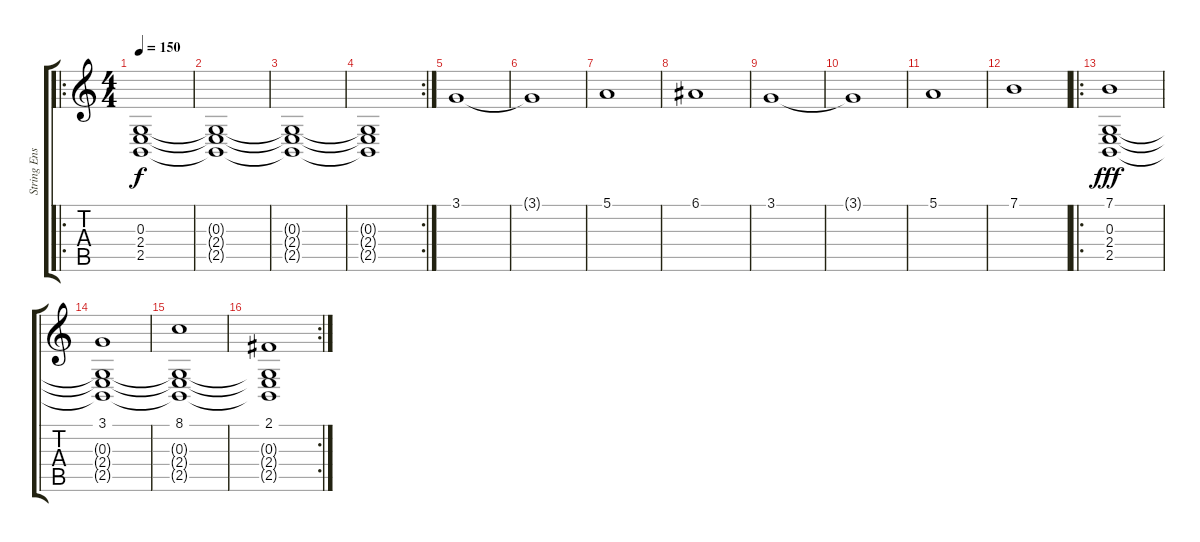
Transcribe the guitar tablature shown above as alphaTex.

\track ("String Ensemble IV" "String Ens") {instrument stringensemble2}
\staff {score tabs}
\tuning (E4 B3 G3 D3 A2 E2) {hide}
\ro
\ts (4 4)
\tempo 150
\clef g2
\ks c
(0.3 2.4 2.5).1{dy f} |
(0.3{t} 2.4{t} 2.5{t}).1 |
(0.3{t} 2.4{t} 2.5{t}).1 |
\rc 2
(0.3{t} 2.4{t} 2.5{t}).1 |
3.1.1 |
3.1{t}.1 |
5.1.1 |
6.1.1 |
3.1.1 |
3.1{t}.1 |
5.1.1 |
7.1.1 |
\ro
(7.1 0.3 2.4 2.5).1{dy fff} |
(3.1 0.3{t} 2.4{t} 2.5{t}).1 |
(8.1 0.3{t} 2.4{t} 2.5{t}).1 |
\rc 2
(2.1 0.3{t} 2.4{t} 2.5{t}).1
